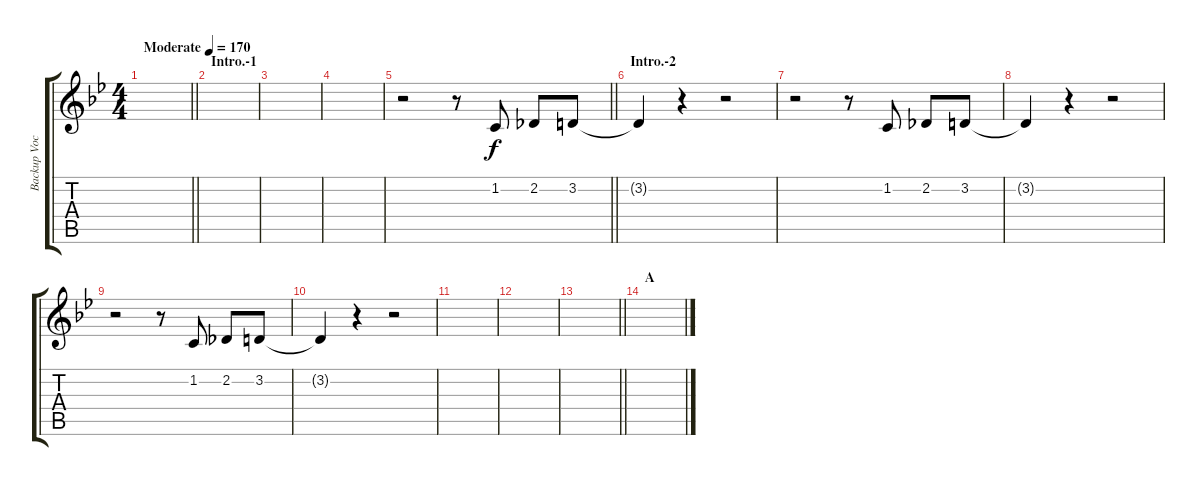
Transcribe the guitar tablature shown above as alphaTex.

\track ("Backup Vocals" "Backup Voc") {instrument altosax}
\staff {score tabs}
\tuning (E4 B3 G3 D3 A2 E2) {hide}
\ts (4 4)
\tempo (170 "Moderate")
\clef g2
\barLineRight lightlight
\ks bb
|
\section ("" "Intro.-1")
|
|
|
\barLineRight lightlight
r.2 r.8 1.2.8 2.2.8 3.2.8 |
\section ("" "Intro.-2")
3.2{t}.4 r.4 r.2 |
r.2 r.8 1.2.8 2.2.8 3.2.8 |
3.2{t}.4 r.4 r.2 |
r.2 r.8 1.2.8 2.2.8 3.2.8 |
3.2{t}.4 r.4 r.2 |
|
|
\barLineRight lightlight
|
\section ("" "A")
